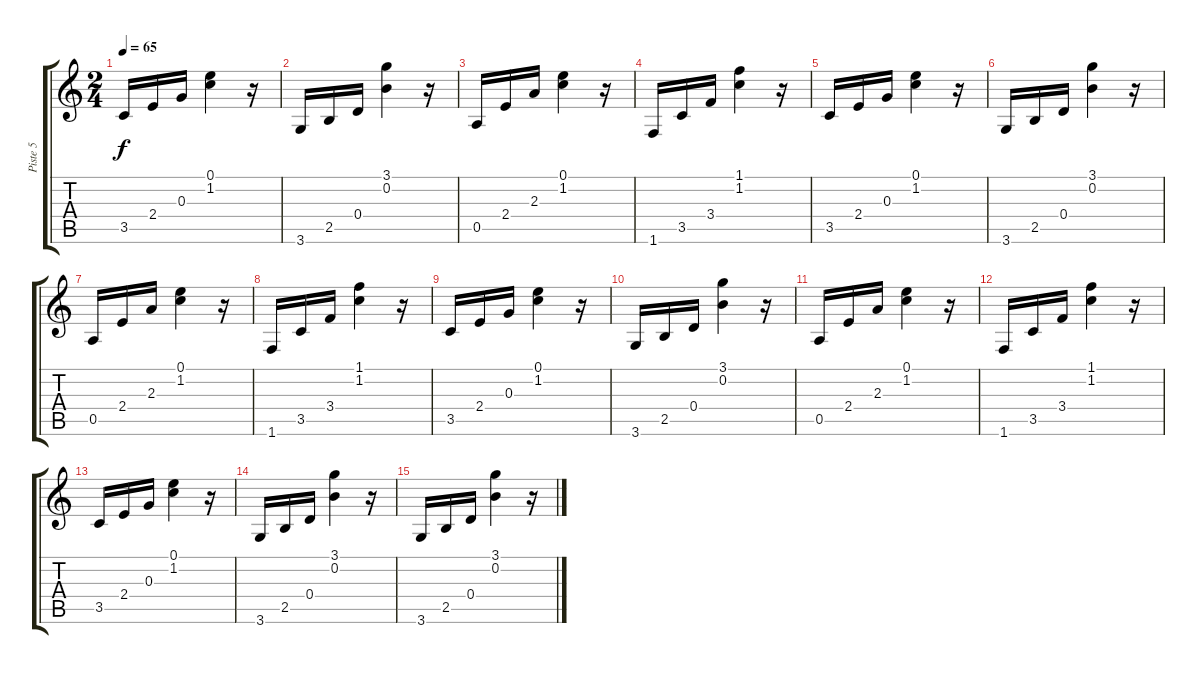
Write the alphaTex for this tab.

\track ("Piste 5" "Piste 5") {instrument electricguitarclean}
\staff {score tabs}
\tuning (E4 B3 G3 D3 A2 E2) {hide}
\ts (2 4)
\tempo 65
\clef g2
\ks c
3.5.16{dy f} 2.4.16 0.3.16 (0.1 1.2).4 r.16 |
3.6.16 2.5.16 0.4.16 (3.1 0.2).4 r.16 |
0.5.16 2.4.16 2.3.16 (0.1 1.2).4 r.16 |
1.6.16 3.5.16 3.4.16 (1.1 1.2).4 r.16 |
3.5.16 2.4.16 0.3.16 (0.1 1.2).4 r.16 |
3.6.16 2.5.16 0.4.16 (3.1 0.2).4 r.16 |
0.5.16 2.4.16 2.3.16 (0.1 1.2).4 r.16 |
1.6.16 3.5.16 3.4.16 (1.1 1.2).4 r.16 |
3.5.16 2.4.16 0.3.16 (0.1 1.2).4 r.16 |
3.6.16 2.5.16 0.4.16 (3.1 0.2).4 r.16 |
0.5.16 2.4.16 2.3.16 (0.1 1.2).4 r.16 |
1.6.16 3.5.16 3.4.16 (1.1 1.2).4 r.16 |
3.5.16 2.4.16 0.3.16 (0.1 1.2).4 r.16 |
3.6.16 2.5.16 0.4.16 (3.1 0.2).4 r.16 |
3.6.16 2.5.16 0.4.16 (3.1 0.2).4 r.16
